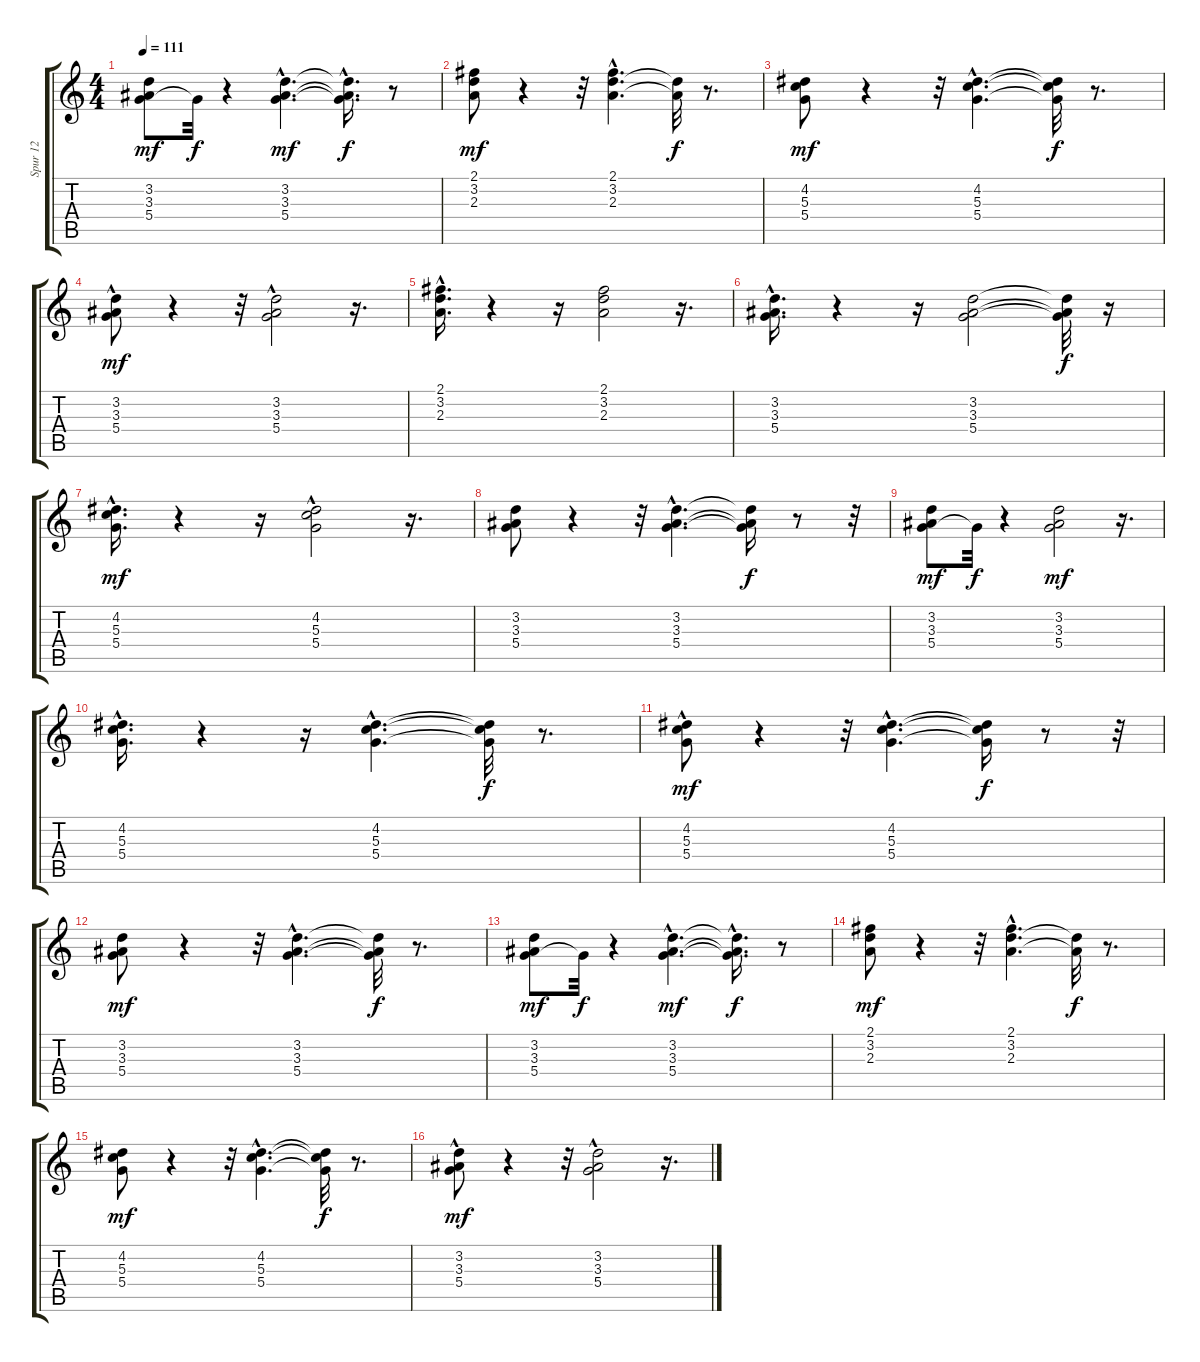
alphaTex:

\track ("Spur 12" "Spur 12") {instrument acousticguitarsteel}
\staff {score tabs}
\tuning (E4 B3 G3 D3 A2 E2) {hide}
\ts (4 4)
\tempo 111
\clef g2
\ks c
(3.2 3.3 5.4).8{dy mf} 5.4{t}.32{dy f} r.4 (3.2{hac} 3.3{hac} 5.4{hac}).4{d dy mf} (3.2{hac t} 3.3{t} 5.4{t}).16{d dy f} r.8 |
(2.1 3.2 2.3).8{dy mf} r.4 r.32 (2.1{hac} 3.2{hac} 2.3{hac}).4{d} (3.2{t} 2.3{t}).32{dy f} r.8{d} |
(4.2 5.3 5.4).8{dy mf} r.4 r.32 (4.2{hac} 5.3{hac} 5.4{hac}).4{d} (4.2{t} 5.3{t} 5.4{t}).32{dy f} r.8{d} |
(3.2 3.3{hac} 5.4).8{dy mf} r.4 r.32 (3.2 3.3{hac} 5.4{hac}).2 r.16{d} |
(2.1{hac} 3.2{hac} 2.3{hac}).16{d} r.4 r.16 (2.1 3.2 2.3).2 r.16{d} |
(3.2{hac} 3.3{hac} 5.4{hac}).16{d} r.4 r.16 (3.2 3.3 5.4).2 (3.2{t} 3.3{t} 5.4{t}).32{dy f} r.16 |
(4.2{hac} 5.3{hac} 5.4{hac}).16{d dy mf} r.4 r.16 (4.2 5.3{hac} 5.4{hac}).2 r.16{d} |
(3.2 3.3 5.4).8 r.4 r.32 (3.2{hac} 3.3{hac} 5.4{hac}).4{d} (3.2{t} 3.3{t} 5.4{t}).16{dy f} r.8 r.32 |
(3.2 3.3 5.4).8{dy mf} 5.4{t}.32{dy f} r.4 (3.2 3.3 5.4).2{dy mf} r.16{d} |
(4.2{hac} 5.3{hac} 5.4{hac}).16{d} r.4 r.16 (4.2{hac} 5.3{hac} 5.4{hac}).4{d} (4.2{t} 5.3{t} 5.4{t}).32{dy f} r.8{d} |
(4.2{hac} 5.3 5.4).8{dy mf} r.4 r.32 (4.2{hac} 5.3{hac} 5.4{hac}).4{d} (4.2{t} 5.3{t} 5.4{t}).16{dy f} r.8 r.32 |
(3.2 3.3 5.4).8{dy mf} r.4 r.32 (3.2{hac} 3.3{hac} 5.4{hac}).4{d} (3.2{t} 3.3{t} 5.4{t}).32{dy f} r.8{d} |
(3.2 3.3 5.4).8{dy mf} 5.4{t}.32{dy f} r.4 (3.2{hac} 3.3{hac} 5.4{hac}).4{d dy mf} (3.2{hac t} 3.3{t} 5.4{t}).16{d dy f} r.8 |
(2.1 3.2 2.3).8{dy mf} r.4 r.32 (2.1{hac} 3.2{hac} 2.3{hac}).4{d} (3.2{t} 2.3{t}).32{dy f} r.8{d} |
(4.2 5.3 5.4).8{dy mf} r.4 r.32 (4.2{hac} 5.3{hac} 5.4{hac}).4{d} (4.2{t} 5.3{t} 5.4{t}).32{dy f} r.8{d} |
(3.2 3.3{hac} 5.4).8{dy mf} r.4 r.32 (3.2 3.3{hac} 5.4{hac}).2 r.16{d}
